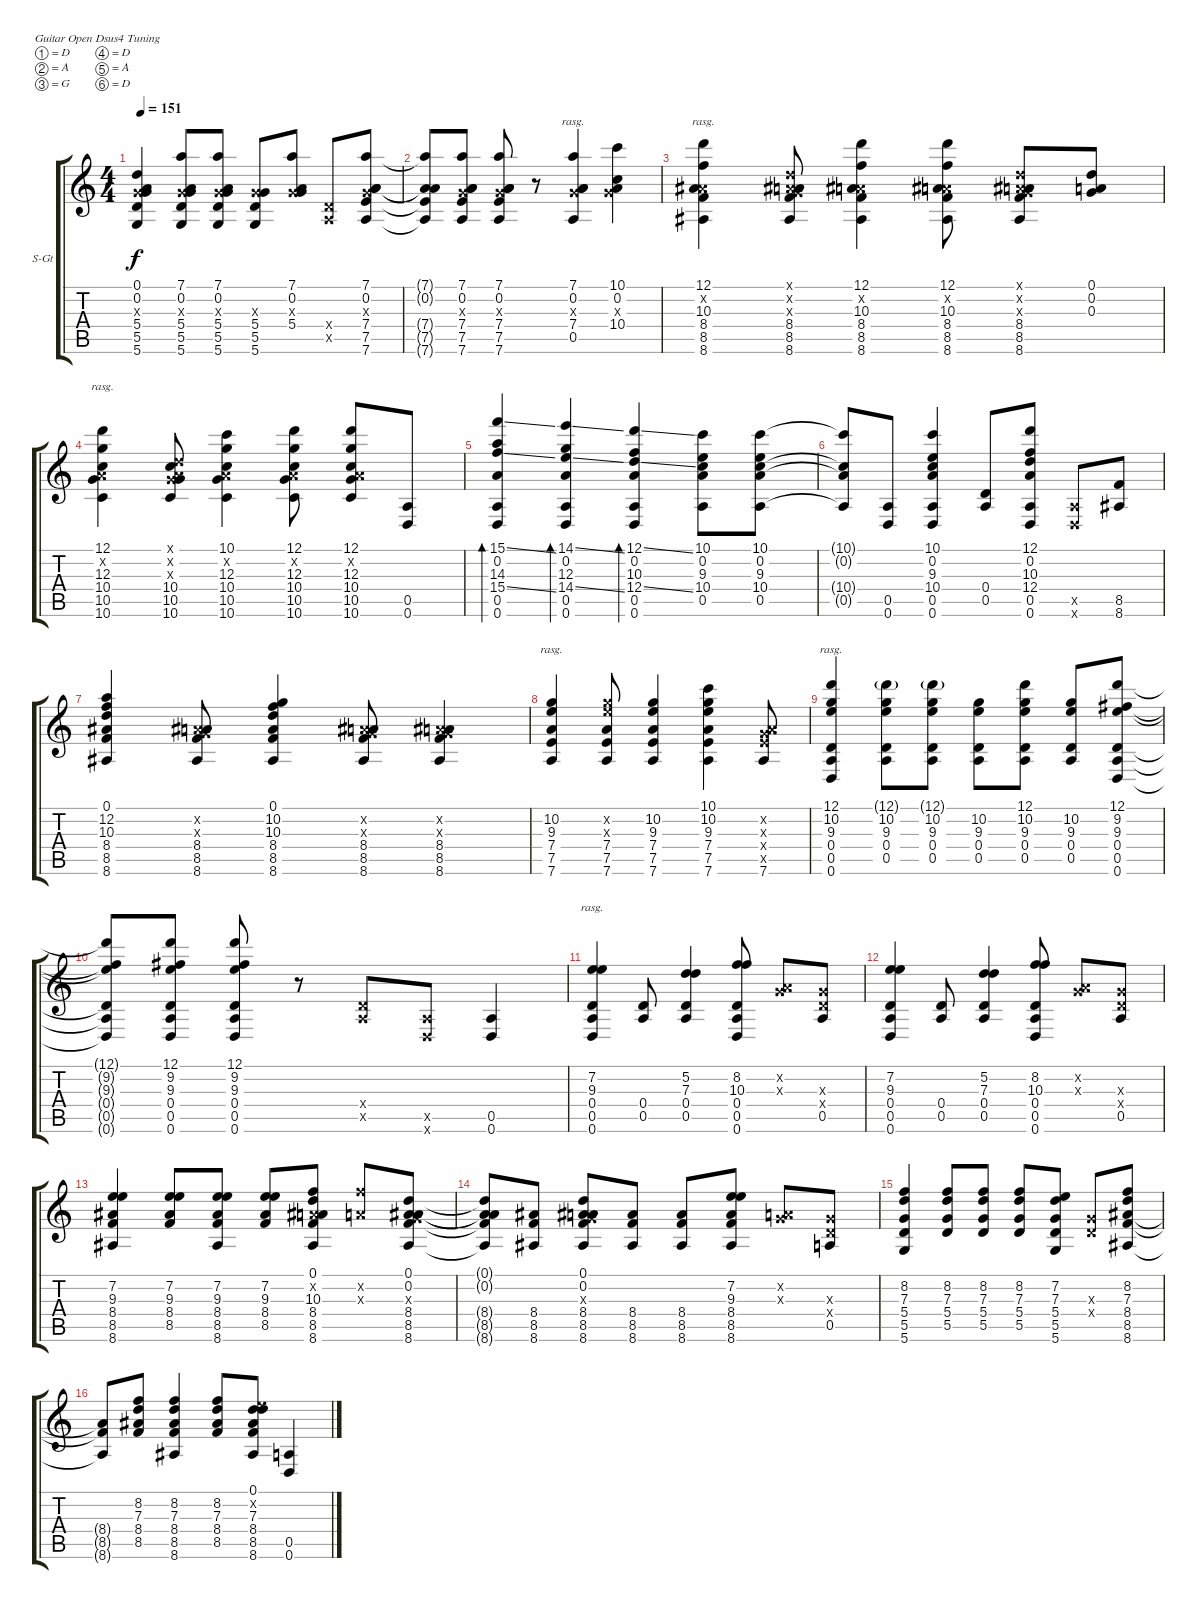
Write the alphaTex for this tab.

\defaultSystemsLayout 4
\bracketExtendMode groupsimilarinstruments
\firstSystemTrackNameOrientation horizontal
\otherSystemsTrackNameOrientation horizontal
\track ("Steel Guitar" "S-Gt") {instrument acousticguitarsteel}
\staff {score tabs}
\tuning (D4 A3 G3 D3 A2 D2)
\ts (4 4)
\tempo 151
\clef g2
\ks c
(0.1 0.2 0.3{x} 5.4 5.5 5.6).4{dy f} (7.1 0.2 0.3{x} 5.4 5.5 5.6).8 (7.1 0.2 0.3{x} 5.4 5.5 5.6).8 (0.3{x} 5.4 5.5 5.6).8 (7.1 0.2 0.3{x} 5.4).8 (0.4{x} 0.5{x}).8 (7.1 0.2 0.3{x} 7.4 7.5 7.6).8 |
(7.1{t} 0.2{t} 7.4{t} 7.5{t} 7.6{t}).8 (7.1 0.2 0.3{x} 7.4 7.5 7.6).8 (7.1 0.2 0.3{x} 7.4 7.5 7.6).8 r.8 (7.1 0.2 0.3{x} 7.4 0.5).4{rasg amianapaest} (10.1 0.2 0.3{x} 10.4).4 |
(12.1 0.2{x} 10.3 8.4 8.5 8.6).4{rasg amianapaest} (0.1{x} 0.2{x} 0.3{x} 8.4 8.5 8.6).8 (12.1 0.2{x} 10.3 8.4 8.5 8.6).4 (12.1 0.2{x} 10.3 8.4 8.5 8.6).8 (0.1{x} 0.2{x} 0.3{x} 8.4 8.5 8.6).8 (0.1 0.2 0.3).8 |
(12.1 0.2{x} 12.3 10.4 10.5 10.6).4{rasg amianapaest} (0.1{x} 0.2{x} 0.3{x} 10.4 10.5 10.6).8 (10.1 0.2{x} 12.3 10.4 10.5 10.6).4 (12.1 0.2{x} 12.3 10.4 10.5 10.6).8 (12.1 0.2{x} 12.3 10.4 10.5 10.6).8 (0.5 0.6).8 |
(15.1{ss} 0.2 14.3 15.4{ss} 0.5 0.6).4{bd 60} (14.1{ss} 0.2 12.3 14.4{ss} 0.5 0.6).4{bd 60} (12.1{ss} 0.2 10.3 12.4{ss} 0.5 0.6).4{bd 60} (10.1 0.2 9.3 10.4 0.5).8 (10.1 0.2 9.3 10.4 0.5).8 |
(10.1{t} 0.2{t} 10.4{t} 0.5{t}).8 (0.5 0.6).8 (10.1 0.2 9.3 10.4 0.5 0.6).4 (0.4 0.5).8 (12.1 0.2 10.3 12.4 0.5 0.6).8 (0.5{x} 0.6{x}).8 (8.5 8.6).8 |
(0.1 12.2 10.3 8.4 8.5 8.6).4 (0.2{x} 0.3{x} 8.4 8.5 8.6).8 (0.1 10.2 10.3 8.4 8.5 8.6).4 (0.2{x} 0.3{x} 8.4 8.5 8.6).8 (0.2{x} 0.3{x} 8.4 8.5 8.6).4 |
(10.2 9.3 7.4 7.5 7.6).4{rasg amianapaest} (10.2{x} 9.3{x} 7.4 7.5 7.6).8 (10.2 9.3 7.4 7.5 7.6).4 (10.1 10.2 9.3 7.4 7.5 7.6).4 (0.2{x} 0.3{x} 7.4{x} 7.5{x} 7.6).8 |
(12.1 10.2 9.3 0.4 0.5 0.6).4{rasg amianapaest} (12.1{g} 10.2 9.3 0.4 0.5).8 (12.1{g} 10.2 9.3 0.4 0.5).8 (10.2 9.3 0.4 0.5).8 (12.1 10.2 9.3 0.4 0.5).8 (10.2 9.3 0.4 0.5).8 (12.1 9.2 9.3 0.4 0.5 0.6).8 |
(12.1{t} 9.2{t} 9.3{t} 0.4{t} 0.5{t} 0.6{t}).8 (12.1 9.2 9.3 0.4 0.5 0.6).8 (12.1 9.2 9.3 0.4 0.5 0.6).8 r.8 (0.4{x} 0.5{x}).8 (0.5{x} 0.6{x}).8 (0.5 0.6).4 |
(7.2 9.3 0.4 0.5 0.6).4{rasg amianapaest} (0.4 0.5).8 (5.2 7.3 0.4 0.5).4 (8.2 10.3 0.4 0.5 0.6).8 (0.2{x} 0.3{x}).8 (0.3{x} 0.4{x} 0.5).8 |
(7.2 9.3 0.4 0.5 0.6).4 (0.4 0.5).8 (5.2 7.3 0.4 0.5).4 (8.2 10.3 0.4 0.5 0.6).8 (0.2{x} 0.3{x}).8 (0.3{x} 0.4{x} 0.5).8 |
(7.2 9.3 8.4 8.5 8.6).4 (7.2 9.3 8.4 8.5).8 (7.2 9.3 8.4 8.5 8.6).8 (7.2 9.3 8.4 8.5).8 (0.1 0.2{x} 10.3 8.4 8.5 8.6).8 (0.2{x} 10.3{x}).8 (0.1 0.2 0.3{x} 8.4 8.5 8.6).8 |
(0.1{t} 0.2{t} 8.4{t} 8.5{t} 8.6{t}).8 (8.4 8.5 8.6).8 (0.1 0.2 0.3{x} 8.4 8.5 8.6).8 (8.4 8.5 8.6).8 (8.4 8.5 8.6).8 (7.2 9.3 8.4 8.5 8.6).8 (0.2{x} 0.3{x}).8 (0.3{x} 0.4{x} 0.5).8 |
(8.2 7.3 5.4 5.5 5.6).4 (8.2 7.3 5.4 5.5).8 (8.2 7.3 5.4 5.5).8 (8.2 7.3 5.4 5.5).8 (7.2 7.3 5.4 5.5 5.6).8 (0.3{x} 0.4{x}).8 (8.2 7.3 8.4 8.5 8.6).8 |
(8.4{t} 8.5{t} 8.6{t}).8 (8.2 7.3 8.4 8.5).8 (8.2 7.3 8.4 8.5 8.6).4 (8.2 7.3 8.4 8.5).8 (0.1 7.2{x} 7.3 8.4 8.5 8.6).8 (0.5 0.6).4
